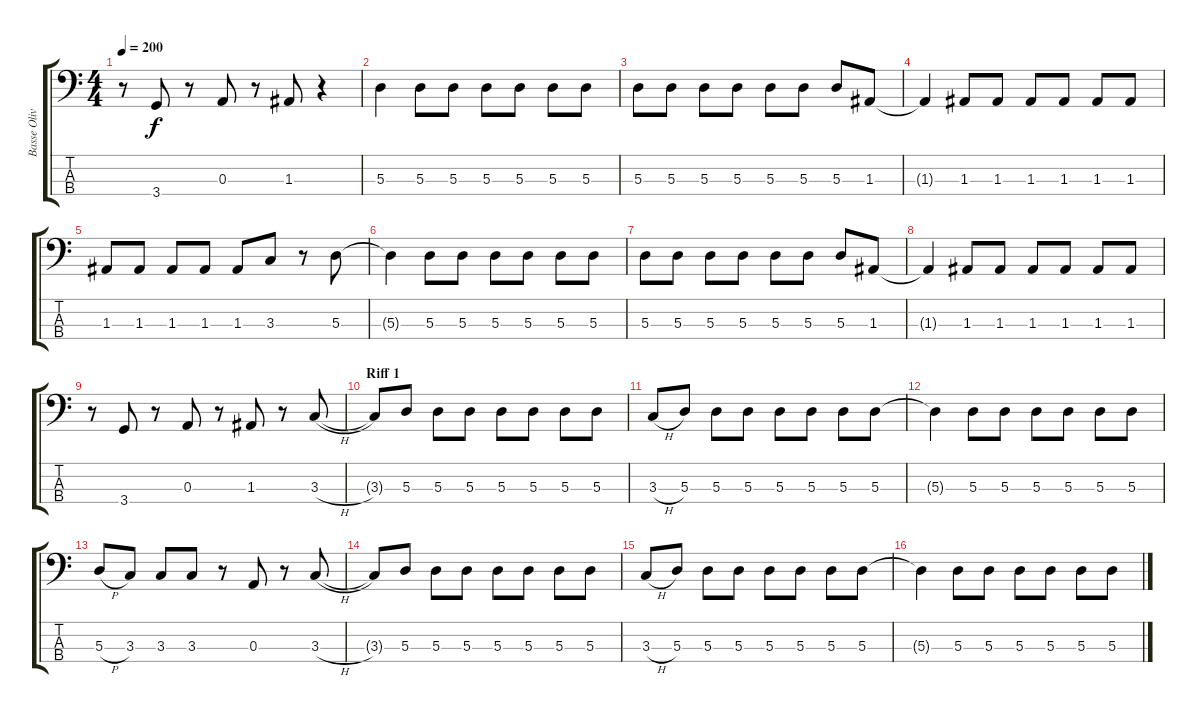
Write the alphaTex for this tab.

\track ("Basse Oliv" "Basse Oliv") {instrument electricbassfinger}
\staff {score tabs}
\tuning (G2 D2 A1 E1) {hide}
\ts (4 4)
\tempo 200
\clef f4
\ks c
r.8{dy f} 3.4.8 r.8 0.3.8 r.8 1.3.8 r.4 |
5.3.4 5.3.8 5.3.8 5.3.8 5.3.8 5.3.8 5.3.8 |
5.3.8 5.3.8 5.3.8 5.3.8 5.3.8 5.3.8 5.3.8 1.3.8 |
1.3{t}.4 1.3.8 1.3.8 1.3.8 1.3.8 1.3.8 1.3.8 |
1.3.8 1.3.8 1.3.8 1.3.8 1.3.8 3.3.8 r.8 5.3.8 |
5.3{t}.4 5.3.8 5.3.8 5.3.8 5.3.8 5.3.8 5.3.8 |
5.3.8 5.3.8 5.3.8 5.3.8 5.3.8 5.3.8 5.3.8 1.3.8 |
1.3{t}.4 1.3.8 1.3.8 1.3.8 1.3.8 1.3.8 1.3.8 |
r.8 3.4.8 r.8 0.3.8 r.8 1.3.8 r.8 3.3{h}.8 |
\section ("" "Riff 1")
3.3{t}.8 5.3.8 5.3.8 5.3.8 5.3.8 5.3.8 5.3.8 5.3.8 |
3.3{h}.8 5.3.8 5.3.8 5.3.8 5.3.8 5.3.8 5.3.8 5.3.8 |
5.3{t}.4 5.3.8 5.3.8 5.3.8 5.3.8 5.3.8 5.3.8 |
5.3{h}.8 3.3.8 3.3.8 3.3.8 r.8 0.3.8 r.8 3.3{h}.8 |
3.3{t}.8 5.3.8 5.3.8 5.3.8 5.3.8 5.3.8 5.3.8 5.3.8 |
3.3{h}.8 5.3.8 5.3.8 5.3.8 5.3.8 5.3.8 5.3.8 5.3.8 |
5.3{t}.4 5.3.8 5.3.8 5.3.8 5.3.8 5.3.8 5.3.8
